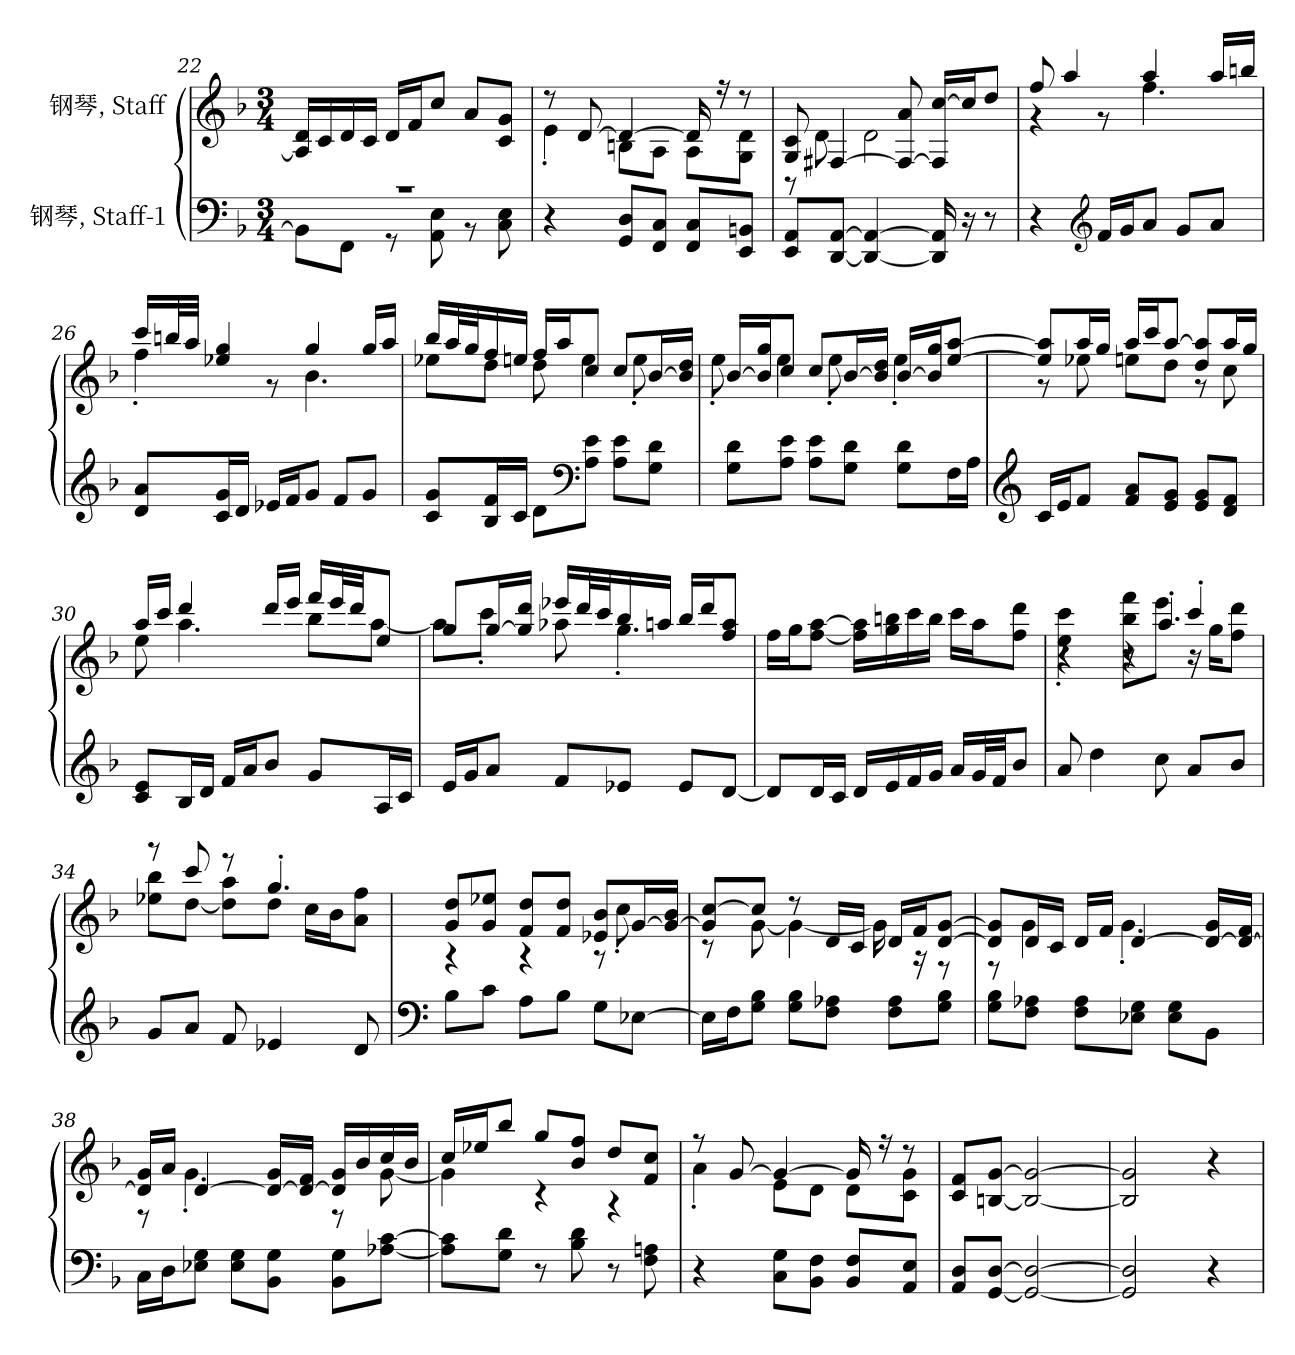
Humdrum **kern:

**kern	**kern
*part2	*part1
*staff2	*staff1
*I"钢琴, Staff-1	*I"钢琴, Staff
!!LO:LB:g=z
*clefF4	*clefG2
*k[b-]	*k[b-]
*M3/4	*M3/4
=22	=22
*^	*
2.r	8BB-\L]	16A/] 16d/LL
.	.	16c/
.	8FF\J	16d/
.	.	16c/JJ
.	8r	16d/LL
.	.	16f/J
.	8AA\ 8E\	8cc/J
.	8r	8a/L
.	8C\ 8E\	8c/ 8g/J
*v	*v	*
=23	=23
*	*^
4r	8r	4e'\
.	[8d/	.
8GG/ 8D/L	4d/_	8Bn\L
8FF/ 8C/J	.	8A\J
8FF/ 8C/L	16d/]	8A\L
.	16r	.
8EE/ 8BBn/J	8r	8G\ 8d\J
=24	=24	=24
8EE/ 8AA/L	8G/ 8c/	8r
[8DD/ [8AA/J	[4F#X/	8d\
4DD/_ 4AA/_	.	2d\
.	8F#/_ 8a/	.
16DD/] 16AA/]	16F#/] [16cc/LL	.
16r	16cc/J]	.
8r	8dd/J	.
=25	=25	=25
4r	8ff/	4r
.	4aa/	.
*clefG2	*	*
16f/LL	.	8r
16g/J	.	.
8a/J	4aa/	4.ff\
8g/L	.	.
8a/J	16aa/LL	.
.	16bbn/JJ	.
!!LO:LB:g=z	!!
=26	=26	=26
8d/ 8a/L	16ccc/LL	4ff'\
.	32bbn/L	.
.	32aa/JJJ	.
16c/ 16g/L	4ee-X/ 4gg/	.
16d/JJ	.	.
16e-X/LL	.	8r
16f/J	.	.
8g/J	4gg/	4.b-\
8f/L	.	.
8g/J	16gg/LL	.
.	16aa/JJ	.
=27	=27	=27
8c/ 8g/L	16bb-/LL	8ee-X\L
.	32aa/L	.
.	32gg/J	.
16B-/ 16f/L	16ff/	8dd\J
16c/JJ	16een/JJ	.
8d\L	16ff/LL	8dd\
.	16aa/J	.
*clefF4	*	*
8A\ 8e\J	8cc/J	4ee\
8A\ 8e\L	8cc/L	.
8G\ 8d\J	[16b-/L	8ee'\
.	16b-/] 16dd/JJ	.
!!LO:LB:g=z	!!
=28	=28	=28
8G\ 8d\L	[16b-/LL	8ee'\
.	16b-/] 16gg/J	.
8A\ 8e\J	8cc/J	4ee\
8A\ 8e\L	8cc/L	.
8G\ 8d\J	[16b-/L	8ee'\
.	16b-/] 16dd/JJ	.
8G\ 8d\L	[16b-/LL	4ee'\
.	16b-/] 16gg/J	.
16F\L	[8ee/ [8aa/J	.
16A\JJ	.	.
=29	=29	=29
*clefG2	*	*
16c/LL	8ee/] 8aa/]L	8r
16e/J	.	.
8f/J	16aa/L	8ee-X\
.	16gg/JJ	.
8f/ 8a/L	16aa/LL	8een\L
.	16ccc/J	.
8e/ 8g/J	[8aa/J	8dd\J
8e/ 8g/L	8dd/ 8aa/]L	8r
8d/ 8f/J	16aa/L	8cc\
.	16gg/JJ	.
!!LO:LB:g=z	!!
=30	=30	=30
8c/ 8e/L	16aa/LL	8ee\
.	16ccc/JJ	.
16B-/L	4ddd/	4.aa\
16d/JJ	.	.
16f/LL	.	.
16a/J	.	.
8b-/J	16ddd/LL	.
.	16eee/JJ	.
8g/L	16fff/LL	8bb-\L
.	32eee/L	.
.	32ddd/JJ	.
16A/L	8ee/J	[8aa\J
16c/JJ	.	.
=31	=31	=31
16e/LL	8gg/L	8aa\L]
16g/J	.	.
8a/J	[16gg/L	8ccc'\J
.	16gg/] 16ddd/JJ	.
8f/L	16eee-X/LL	8aa-X\
.	32ddd/L	.
.	32ccc/J	.
8e-X/J	16bb-/	4.gg'\
.	16aan/JJ	.
8e-/L	16bb-/LL	.
.	16ddd/J	.
[8d/J	8ff/ 8aa/J	.
*	*v	*v
!!LO:LB:g=z
=32	=32
8d/L]	16ff\LL
.	16gg\J
16d/L	[8ff\ [8aa\J
16c/JJ	.
16d/LL	16ff\] 16aa\]LL
16e/	16gg\ 16bbn\
16f/	16ccc\
16g/JJ	16bb\JJ
16a/LL	16ccc\LL
32g/L	16aa\J
32f/JJ	.
8b-/J	8ff\ 8ddd\J
=33	=33
*	*^
*	*	*^
8a/	4r	4ee\' 4ccc\'	4r
4dd\	.	.	.
.	4r	8bb-\ 8fff\L	8r
8cc\	.	8eee\J	4.aa'/
8a/L	4ccc'/	16r	.
.	.	16gg\KL	.
8b-/J	.	8ff\ 8ddd\J	.
*	*	*v	*v
=34	=34	=34
8g/L	8r	8ee-X\ 8bb-\L
8a/J	8ccc/	[8dd\J
8f/	8r	8dd\] 8aa\L
4e-X/	4.gg'/	8dd\J
.	.	16cc\LL
.	.	16b-\J
8d/	.	8a\ 8ff\J
!!LO:PB:g=z	!!
=35	=35	=35
*clefF4	*	*
8B-\L	8g/ 8dd/L	4r
8c\J	8g/ 8ee-X/J	.
8A\L	8f/ 8dd/L	4r
8B-\J	8f/ 8dd/J	.
8G\L	8e-X/ 8b-/L	8r
[8E-X\J	[16g/L	8cc'\
.	16g/_ 16b-/JJ	.
=36	=36	=36
16E-\LL]	8g/] [8cc/L	8r
16F\J	.	.
8G\ 8B-\J	8cc/J]	[8g\
8G\ 8B-\L	8r	4g\_
8F\ 8A-X\J	16d/LL	.
.	16c/JJ	.
8F\ 8A-\L	16d/LL	16g\]
.	16f/J	16r
8G\ 8B-\J	[8d/ [8g/J	8r
=37	=37	=37
8G\ 8B-\L	8d/] 8g/]L	8r
8F\ 8A-X\J	16d/L	4g\
.	16c/JJ	.
8F\ 8A-\L	16d/LL	.
.	16f/JJ	.
8E-X\ 8G\J	[4d/	4.g'\
8E-\ 8G\L	.	.
8BB-\J	16d/_ 16g/LL	.
.	16d/_ 16f/JJ	.
!!LO:LB:g=z	!!
=38	=38	=38
16C\LL	16d/] 16g/LL	8r
16D\J	16a/JJ	.
8E-X\ 8G\J	[4d/	4.g'\
8E-\ 8G\L	.	.
8BB-\ 8G\J	16d/_ 16g/LL	.
.	16d/_ 16f/JJ	.
8BB-\ 8G\L	16d/] 16g/LL	8r
.	16b-/	.
[8A-X\ [8c\J	16cc/	[8g\
.	16b-/JJ	.
=39	=39	=39
8A-\] 8c\]L	16cc/LL	4g\]
.	16ee-X/J	.
8G\ 8d\J	8bb-/J	.
8r	8gg/L	4r
8B-\ 8d\	8b-/ 8ff/J	.
8r	8dd/L	4r
8F\ 8An\	8f/ 8cc/J	.
=40	=40	=40
4r	8r	4a'\
.	[8g/	.
8C\ 8G\L	4g/_	8e\L
8BB-\ 8F\J	.	8d\J
8BB-/ 8F/L	16g/]	8d\L
.	16r	.
8AA/ 8E/J	8r	8c\ 8g\J
*	*v	*v
=41	=41
8AA/ 8D/L	8c/ 8f/L
[8GG/ [8D/J	[8Bn/ [8g/J
2GG/_ 2D/_	2B/_ 2g/_
=42	=42
2GG/] 2D/]	2B/] 2g/]
4r	4r
=	=
*-	*-
